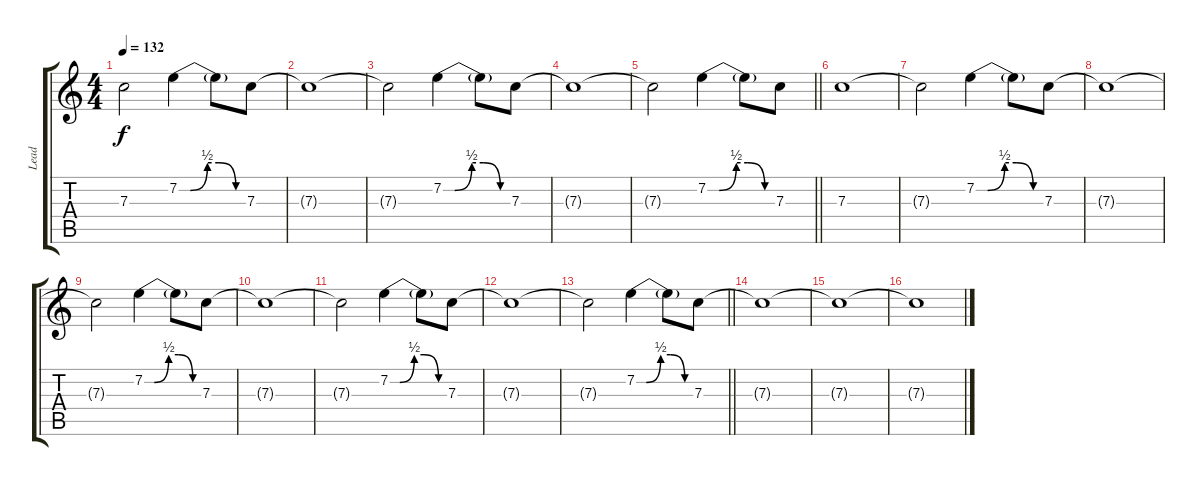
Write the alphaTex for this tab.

\track ("Lead" "Lead") {instrument distortionguitar}
\staff {score tabs}
\tuning (D4 A3 F3 C3 G2 C2) {hide}
\ts (4 4)
\tempo 132
\clef g2
\ks c
7.3{t}.2{dy f} 7.2{be (custom 0 0 10 0 25 2 35 2 50 0 60 0)}.4 7.2{t}.8 7.3.8 |
7.3{t}.1 |
7.3{t}.2 7.2{be (custom 0 0 10 0 25 2 35 2 50 0 60 0)}.4 7.2{t}.8 7.3.8 |
7.3{t}.1 |
\barLineRight lightlight
7.3{t}.2 7.2{be (custom 0 0 10 0 25 2 35 2 50 0 60 0)}.4 7.2{t}.8 7.3.8 |
\section ("" "")
7.3.1 |
7.3{t}.2 7.2{be (custom 0 0 10 0 25 2 35 2 50 0 60 0)}.4 7.2{t}.8 7.3.8 |
7.3{t}.1 |
7.3{t}.2 7.2{be (custom 0 0 10 0 25 2 35 2 50 0 60 0)}.4 7.2{t}.8 7.3.8 |
7.3{t}.1 |
7.3{t}.2 7.2{be (custom 0 0 10 0 25 2 35 2 50 0 60 0)}.4 7.2{t}.8 7.3.8 |
7.3{t}.1 |
\barLineRight lightlight
7.3{t}.2 7.2{be (custom 0 0 10 0 25 2 35 2 50 0 60 0)}.4 7.2{t}.8 7.3.8 |
\section ("" "")
7.3{t}.1{volume 7} |
7.3{t}.1 |
7.3{t}.1
